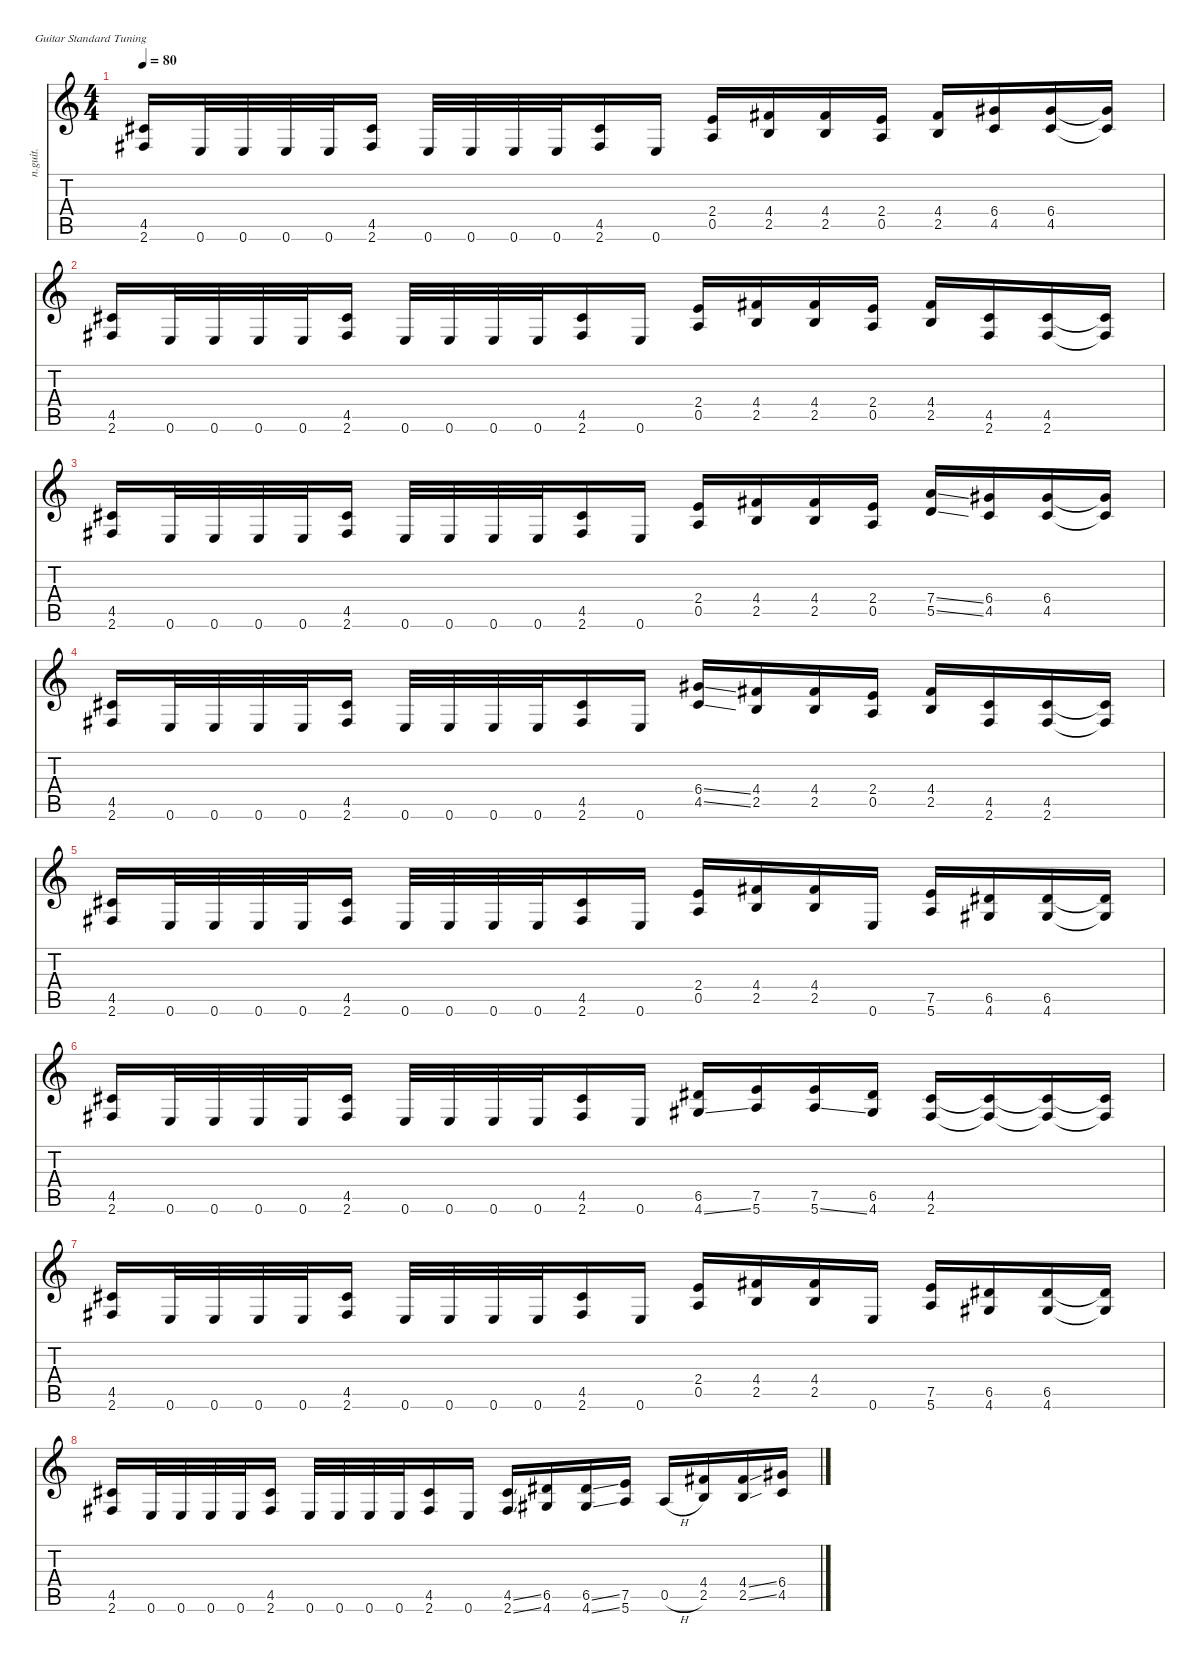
\defaultSystemsLayout 4
\hideDynamics
\bracketExtendMode nobrackets
\otherSystemsTrackNameOrientation horizontal
\track ("guitar" "n.guit.") {instrument acousticguitarnylon}
\staff {score tabs}
\tuning (E4 B3 G3 D3 A2 E2)
\ts (4 4)
\tempo 80
\clef g2
\ks c
(4.5{acc #} 2.6{acc #}).16{dy f beam Up} 0.6.32{beam Up} 0.6.32{beam Up} 0.6.32{beam Up} 0.6.32{beam Up} (4.5{acc #} 2.6{acc #}).16{beam Up} 0.6.32{beam Up} 0.6.32{beam Up} 0.6.32{beam Up} 0.6.32{beam Up} (4.5{acc #} 2.6{acc #}).16{beam Up} 0.6.16{beam Up} (2.4 0.5).16{beam Up} (4.4{acc #} 2.5).16{beam Up} (4.4{acc #} 2.5).16{beam Up} (2.4 0.5).16{beam Up} (4.4{acc #} 2.5).16{beam Up} (6.4{acc #} 4.5{acc #}).16{beam Up} (6.4{acc #} 4.5{acc #}).16{beam Up} (6.4{t acc #} 4.5{t acc #}).16{beam Up} |
(4.5{acc #} 2.6{acc #}).16{beam Up} 0.6.32{beam Up} 0.6.32{beam Up} 0.6.32{beam Up} 0.6.32{beam Up} (4.5{acc #} 2.6{acc #}).16{beam Up} 0.6.32{beam Up} 0.6.32{beam Up} 0.6.32{beam Up} 0.6.32{beam Up} (4.5{acc #} 2.6{acc #}).16{beam Up} 0.6.16{beam Up} (2.4 0.5).16{beam Up} (4.4{acc #} 2.5).16{beam Up} (4.4{acc #} 2.5).16{beam Up} (2.4 0.5).16{beam Up} (4.4{acc #} 2.5).16{beam Up} (4.5{acc #} 2.6{acc #}).16{beam Up} (4.5{acc #} 2.6{acc #}).16{beam Up} (4.5{t acc #} 2.6{t acc #}).16{beam Up} |
(4.5{acc #} 2.6{acc #}).16{beam Up} 0.6.32{beam Up} 0.6.32{beam Up} 0.6.32{beam Up} 0.6.32{beam Up} (4.5{acc #} 2.6{acc #}).16{beam Up} 0.6.32{beam Up} 0.6.32{beam Up} 0.6.32{beam Up} 0.6.32{beam Up} (4.5{acc #} 2.6{acc #}).16{beam Up} 0.6.16{beam Up} (2.4 0.5).16{beam Up} (4.4{acc #} 2.5).16{beam Up} (4.4{acc #} 2.5).16{beam Up} (2.4 0.5).16{beam Up} (7.4{ss} 5.5{ss}).16{beam Up} (6.4{acc #} 4.5{acc #}).16{beam Up} (6.4{acc #} 4.5{acc #}).16{beam Up} (6.4{t acc #} 4.5{t acc #}).16{beam Up} |
(4.5{acc #} 2.6{acc #}).16{beam Up} 0.6.32{beam Up} 0.6.32{beam Up} 0.6.32{beam Up} 0.6.32{beam Up} (4.5{acc #} 2.6{acc #}).16{beam Up} 0.6.32{beam Up} 0.6.32{beam Up} 0.6.32{beam Up} 0.6.32{beam Up} (4.5{acc #} 2.6{acc #}).16{beam Up} 0.6.16{beam Up} (6.4{ss acc #} 4.5{ss acc #}).16{beam Up} (4.4{acc #} 2.5).16{beam Up} (4.4{acc #} 2.5).16{beam Up} (2.4 0.5).16{beam Up} (4.4{acc #} 2.5).16{beam Up} (4.5{acc #} 2.6{acc #}).16{beam Up} (4.5{acc #} 2.6{acc #}).16{beam Up} (4.5{t acc #} 2.6{t acc #}).16{beam Up} |
(4.5{acc #} 2.6{acc #}).16{beam Up} 0.6.32{beam Up} 0.6.32{beam Up} 0.6.32{beam Up} 0.6.32{beam Up} (4.5{acc #} 2.6{acc #}).16{beam Up} 0.6.32{beam Up} 0.6.32{beam Up} 0.6.32{beam Up} 0.6.32{beam Up} (4.5{acc #} 2.6{acc #}).16{beam Up} 0.6.16{beam Up} (2.4 0.5).16{beam Up} (4.4{acc #} 2.5).16{beam Up} (4.4{acc #} 2.5).16{beam Up} 0.6.16{beam Up} (7.5 5.6).16{beam Up} (6.5{acc #} 4.6{acc #}).16{beam Up} (6.5{acc #} 4.6{acc #}).16{beam Up} (6.5{t acc #} 4.6{t acc #}).16{beam Up} |
(4.5{acc #} 2.6{acc #}).16{beam Up} 0.6.32{beam Up} 0.6.32{beam Up} 0.6.32{beam Up} 0.6.32{beam Up} (4.5{acc #} 2.6{acc #}).16{beam Up} 0.6.32{beam Up} 0.6.32{beam Up} 0.6.32{beam Up} 0.6.32{beam Up} (4.5{acc #} 2.6{acc #}).16{beam Up} 0.6.16{beam Up} (6.5{acc #} 4.6{ss acc #}).16{beam Up} (7.5 5.6).16{beam Up} (7.5 5.6{ss}).16{beam Up} (6.5{acc #} 4.6{acc #}).16{beam Up} (4.5{acc #} 2.6{acc #}).16{beam Up} (4.5{t acc #} 2.6{t acc #}).16{beam Up} (4.5{t acc #} 2.6{t acc #}).16{beam Up} (4.5{t acc #} 2.6{t acc #}).16{beam Up} |
(4.5{acc #} 2.6{acc #}).16{beam Up} 0.6.32{beam Up} 0.6.32{beam Up} 0.6.32{beam Up} 0.6.32{beam Up} (4.5{acc #} 2.6{acc #}).16{beam Up} 0.6.32{beam Up} 0.6.32{beam Up} 0.6.32{beam Up} 0.6.32{beam Up} (4.5{acc #} 2.6{acc #}).16{beam Up} 0.6.16{beam Up} (2.4 0.5).16{beam Up} (4.4{acc #} 2.5).16{beam Up} (4.4{acc #} 2.5).16{beam Up} 0.6.16{beam Up} (7.5 5.6).16{beam Up} (6.5{acc #} 4.6{acc #}).16{beam Up} (6.5{acc #} 4.6{acc #}).16{beam Up} (6.5{t acc #} 4.6{t acc #}).16{beam Up} |
(4.5{acc #} 2.6{acc #}).16{beam Up} 0.6.32{beam Up} 0.6.32{beam Up} 0.6.32{beam Up} 0.6.32{beam Up} (4.5{acc #} 2.6{acc #}).16{beam Up} 0.6.32{beam Up} 0.6.32{beam Up} 0.6.32{beam Up} 0.6.32{beam Up} (4.5{acc #} 2.6{acc #}).16{beam Up} 0.6.16{beam Up} (4.5{ss acc #} 2.6{ss acc #}).16{beam Up} (6.5{acc #} 4.6{acc #}).16{beam Up} (6.5{ss acc #} 4.6{ss acc #}).16{beam Up} (7.5 5.6).16{beam Up} 0.5{h}.16{beam Up} (4.4{acc #} 2.5).16{beam Up} (4.4{ss acc #} 2.5{ss}).16{beam Up} (6.4{acc #} 4.5{acc #}).16{beam Up}
